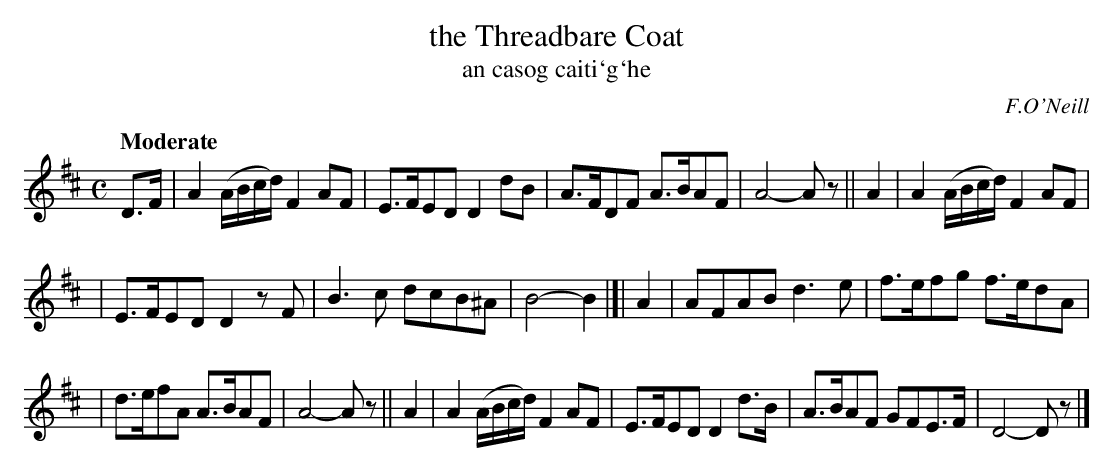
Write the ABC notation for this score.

X:1
T: the Threadbare Coat
T: an casog caiti\`g\`he
O: F.O'Neill
Q: "Moderate"
M: C
L: 1/8
K: D
D>F | A2 (A/B/c/d/) F2AF | E>FED D2dB | A>FDF A>BAF | A4- Az ||  A2 | A2 (A/B/c/d/) F2AF |
| E>FED D2zF | B3c dcB^A | B4- B2 |]| A2 | AFAB d3e | f>efg f>edA |
| d>efA A>BAF | A4- Az ||  A2 | A2 (A/B/c/d/) F2AF | E>FED D2d>B | A>BAF GFE>F | D4- Dz |]
